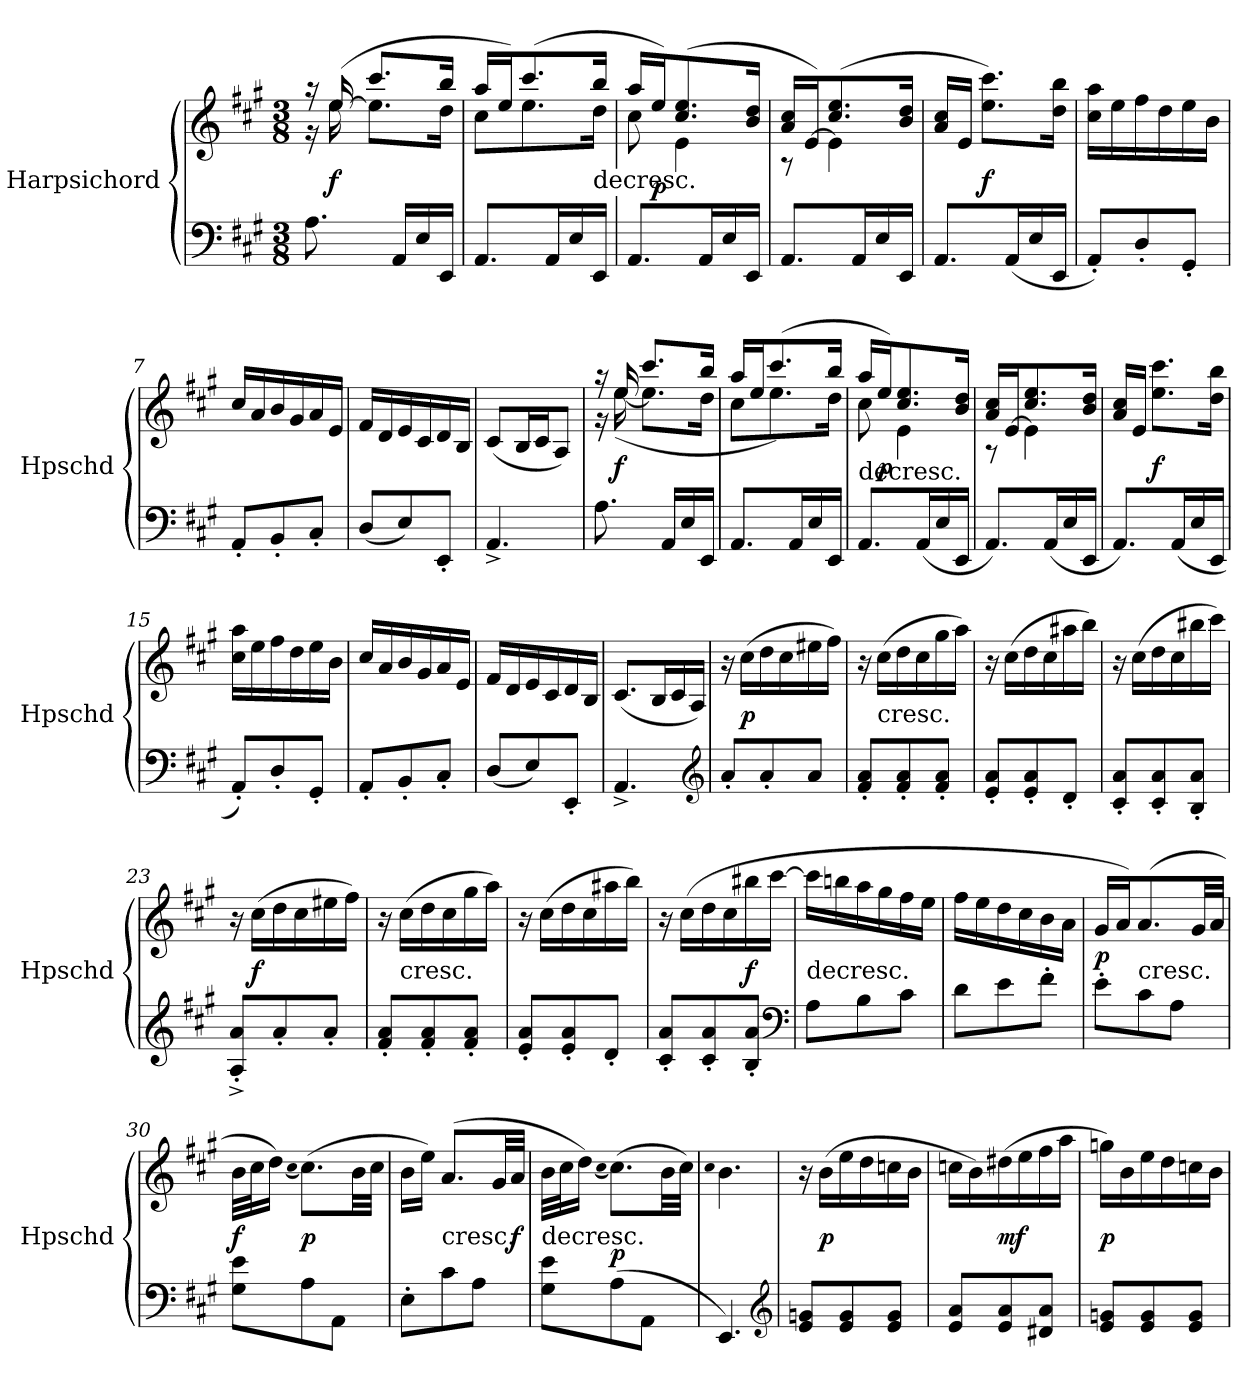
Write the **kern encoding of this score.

**kern	**kern	**dynam
*part1	*part1	*part1
*staff2	*staff1	*staff1/2
*I"Harpsichord	*	*
*I'Hpschd	*	*
*clefF4	*clefG2	*
*k[f#c#g#]	*k[f#c#g#]	*
*A:	*A:	*
*M3/8	*M3/8	*
*MM99	*MM99	*
=1	=1	=1
*	*^	*
8.A\	16r	16r	.
.	([16ee/	16ee\	f
.	8.ccc#/L	8.ee\L]	.
16AA/LL	.	.	.
16E/	.	.	.
16EE/JJ	16bb/Jk	16dd\Jk	.
=2	=2	=2	=2
8.AA/L	16aa/LL	8cc#\L	.
.	16ee/J)	.	.
.	(8.ccc#/	8.ee\	.
16AA/L	.	.	.
16E/	.	.	.
!	!LO:TX:c:t=decresc.	!	!
16EE/JJ	16bb/Jk	16dd\Jk	.
=3	=3	=3	=3
8.AA/L	16aa/LL	8cc#\	.
.	16ee/J)	.	p
.	(8.cc#/ 8.ee/	4e\	.
16AA/L	.	.	.
16E/	.	.	.
16EE/JJ	16b/ 16dd/Jk	.	.
=4	=4	=4	=4
8.AA/L	16a/ 16cc#/LL	8r	.
.	[16e/J)	.	.
.	(8.cc#/ 8.ee/	4e\]	.
16AA/L	.	.	.
16E/	.	.	.
16EE/JJ	16b/ 16dd/Jk	.	.
*	*v	*v	*
=5	=5	=5
8.AA/L	16a/ 16cc#/LL	.
.	16e/JJ	.
.	8.ee\ 8.ccc#\L)	f
(16AA/L	.	.
16E/	.	.
16EE/JJ	16dd\ 16bb\Jk	.
=6	=6	=6
8AA'/L)	16cc#\ 16aa\LL	.
.	16ee\	.
8D'/	16ff#\	.
.	16dd\	.
8GG#'/J	16ee\	.
.	16b\JJ	.
=7	=7	=7
8AA'/L	16cc#/LL	.
.	16a/	.
8BB'/	16b/	.
.	16g#/	.
8C#'/J	16a/	.
.	16e/JJ	.
=8	=8	=8
(8D/L	16f#/LL	.
.	16d/	.
8E/)	16e/	.
.	16c#/	.
8EE'/J	16d/	.
.	16B/JJ	.
=9	=9	=9
4.AA^/	(8c#/L	.
.	16B/L	.
.	16c#/J	.
.	8A/J)	.
=10	=10	=10
*	*^	*
8.A\	16r	16r	.
.	16ee/	([16ee\	f
.	8.ccc#/L	8.ee\L]	.
16AA/LL	.	.	.
16E/	.	.	.
16EE/JJ	16bb/Jk	16dd\Jk	.
=11	=11	=11	=11
8.AA/L	16aa/LL	8cc#\L	.
.	16ee/J	.	.
.	(8.ccc#/)	8.ee\	.
16AA/L	.	.	.
16E/	.	.	.
16EE/JJ	16bb/Jk	16dd\Jk	.
=12	=12	=12	=12
!	!LO:TX:c:t=decresc.	!	!
8.AA/L	16aa/LL	8cc#\	.
.	16ee/J)	.	p
.	8.cc#/ 8.ee/	4e\	.
(16AA/L	.	.	.
16E/	.	.	.
16EE/JJ	16b/ 16dd/Jk	.	.
=13	=13	=13	=13
8.AA/L)	16a/ 16cc#/LL	8r	.
.	[16e/J	.	.
.	8.cc#/ 8.ee/	4e\]	.
(16AA/L	.	.	.
16E/	.	.	.
16EE/JJ	16b/ 16dd/Jk	.	.
*	*v	*v	*
=14	=14	=14
8.AA/L)	16a/ 16cc#/LL	.
.	16e/JJ	.
.	8.ee\ 8.ccc#\L	f
(16AA/L	.	.
16E/	.	.
16EE/JJ	16dd\ 16bb\Jk	.
=15	=15	=15
8AA'/L)	16cc#\ 16aa\LL	.
.	16ee\	.
8D'/	16ff#\	.
.	16dd\	.
8GG#'/J	16ee\	.
.	16b\JJ	.
=16	=16	=16
8AA'/L	16cc#/LL	.
.	16a/	.
8BB'/	16b/	.
.	16g#/	.
8C#'/J	16a/	.
.	16e/JJ	.
=17	=17	=17
(8D/L	16f#/LL	.
.	16d/	.
8E/)	16e/	.
.	16c#/	.
8EE'/J	16d/	.
.	16B/JJ	.
=18	=18	=18
4.AA^/	(8.c#/L	.
.	16B/L	.
.	16c#/	.
.	16A/JJ)	.
*clefG2	*	*
=19	=19	=19
8a'/L	16r	.
.	(16cc#\LL	p
8a'/	16dd\	.
.	16cc#\	.
8a/J	16ee#X\	.
.	16ff#\JJ)	.
=20	=20	=20
8f#'/ 8a'/L	16r	.
!	!LO:TX:c:t=cresc.	!
.	(16cc#\LL	.
8f#'/ 8a'/	16dd\	.
.	16cc#\	.
8f#'/ 8a'/J	16gg#\	.
.	16aa\JJ)	.
=21	=21	=21
8e'/ 8a'/L	16r	.
.	(16cc#\LL	.
8e'/ 8a'/	16dd\	.
.	16cc#\	.
8d'/J	16aa#X\	.
.	16bb\JJ)	.
=22	=22	=22
8c#'/ 8a'/L	16r	.
.	(16cc#\LL	.
8c#'/ 8a'/	16dd\	.
.	16cc#\	.
8B'/ 8a'/J	16bb#X\	.
.	16ccc#\JJ)	.
=23	=23	=23
8A'^/ 8a'^/L	16r	.
.	(16cc#\LL	f
8a'/	16dd\	.
.	16cc#\	.
8a'/J	16ee#X\	.
.	16ff#\JJ)	.
=24	=24	=24
8f#'/ 8a'/L	16r	.
!	!LO:TX:c:t=cresc.	!
.	(16cc#\LL	.
8f#'/ 8a'/	16dd\	.
.	16cc#\	.
8f#'/ 8a'/J	16gg#\	.
.	16aa\JJ)	.
=25	=25	=25
8e'/ 8a'/L	16r	.
.	(16cc#\LL	.
8e'/ 8a'/	16dd\	.
.	16cc#\	.
8d'/J	16aa#X\	.
.	16bb\JJ)	.
=26	=26	=26
8c#'/ 8a'/L	16r	.
.	(16cc#\LL	.
8c#'/ 8a'/	16dd\	.
.	16cc#\	.
8B'/ 8a'/J	16bb#X\	f
.	[16ccc#\JJ	.
*clefF4	*	*
=27	=27	=27
!	!LO:TX:c:t=decresc.	!
8A\L	16ccc#\LL]	.
.	16bbn\	.
8B\	16aa\	.
.	16gg#\	.
8c#\J	16ff#\	.
.	16ee\JJ	.
=28	=28	=28
8d\L	16ff#\LL	.
.	16ee\	.
8e\	16dd\	.
.	16cc#\	.
8f#'\J	16b\	.
.	16a\JJ	.
=29	=29	=29
8e'\L	16g#/LL	p
.	16a/J)	.
!	!LO:TX:c:t=cresc.	!
8c#\	(8.a/	.
8A\J	.	.
.	32g#/LL	.
.	32a/JJJ	.
=30	=30	=30
8G#\ 8e\L	32b\LLL	f
.	32cc#\J	.
.	16dd\JJ)	.
.	(qcc#	.
8A\	(8.cc#\L)	p
8AA\J	.	.
.	32b\LL	.
.	32cc#\JJJ	.
=31	=31	=31
8E'\L	16b\LL	.
.	16ee\JJ)	.
!	!LO:TX:c:t=cresc.	!
8c#\	(8.a/L	.
8A\J	.	.
.	32g#/LL	.
.	32a/JJJ	f
=32	=32	=32
!	!LO:TX:c:t=decresc.	!
8G#\ 8e\L	32b\LLL	.
.	32cc#\J	.
.	16dd\JJ)	.
.	(qcc#	.
(8A\	(8.cc#\L)	p
8AA\J	.	.
.	32b\LL	.
.	32cc#\JJJ)	.
=33	=33	=33
.	qcc#	.
4.EE/)	4.b\	.
*clefG2	*	*
=34	=34	=34
8e/ 8gn/L	16r	.
.	(16b\LL	p
8e/ 8g/	16ee\	.
.	16dd\	.
8e/ 8g/J	16ccn\	.
.	16b\JJ	.
=35	=35	=35
8e/ 8a/L	16ccn\LL	.
.	16b\)	.
8e/ 8a/	(16dd#X\	mf
.	16ee\	.
8d#X/ 8a/J	16ff#\	.
.	16aa\JJ	.
=36	=36	=36
8e/ 8gn/L	16ggn\LL)	p
.	16b\	.
8e/ 8g/	16ee\	.
.	16dd\	.
8e/ 8g/J	16ccn\	.
.	16b\JJ	.
=	=	=
*-	*-	*-
